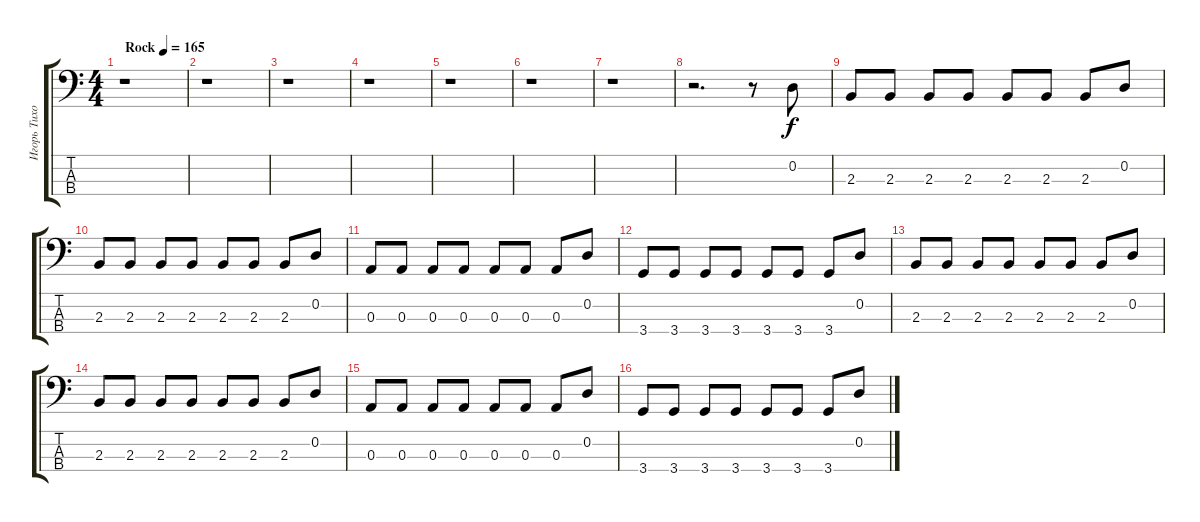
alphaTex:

\track ("Игорь Тихомиров" "Игорь Тихо") {instrument electricbassfinger}
\staff {score tabs}
\tuning (G2 D2 A1 E1) {hide}
\ts (4 4)
\tempo (165 "Rock")
\clef f4
\ks c
r.1{dy f instrument electricbassfinger} |
r.1 |
r.1 |
r.1 |
r.1 |
r.1 |
r.1 |
r.2{d} r.8 0.2.8 |
2.3.8 2.3.8 2.3.8 2.3.8 2.3.8 2.3.8 2.3.8 0.2.8 |
2.3.8 2.3.8 2.3.8 2.3.8 2.3.8 2.3.8 2.3.8 0.2.8 |
0.3.8 0.3.8 0.3.8 0.3.8 0.3.8 0.3.8 0.3.8 0.2.8 |
3.4.8 3.4.8 3.4.8 3.4.8 3.4.8 3.4.8 3.4.8 0.2.8 |
2.3.8 2.3.8 2.3.8 2.3.8 2.3.8 2.3.8 2.3.8 0.2.8 |
2.3.8 2.3.8 2.3.8 2.3.8 2.3.8 2.3.8 2.3.8 0.2.8 |
0.3.8 0.3.8 0.3.8 0.3.8 0.3.8 0.3.8 0.3.8 0.2.8 |
3.4.8 3.4.8 3.4.8 3.4.8 3.4.8 3.4.8 3.4.8 0.2.8
